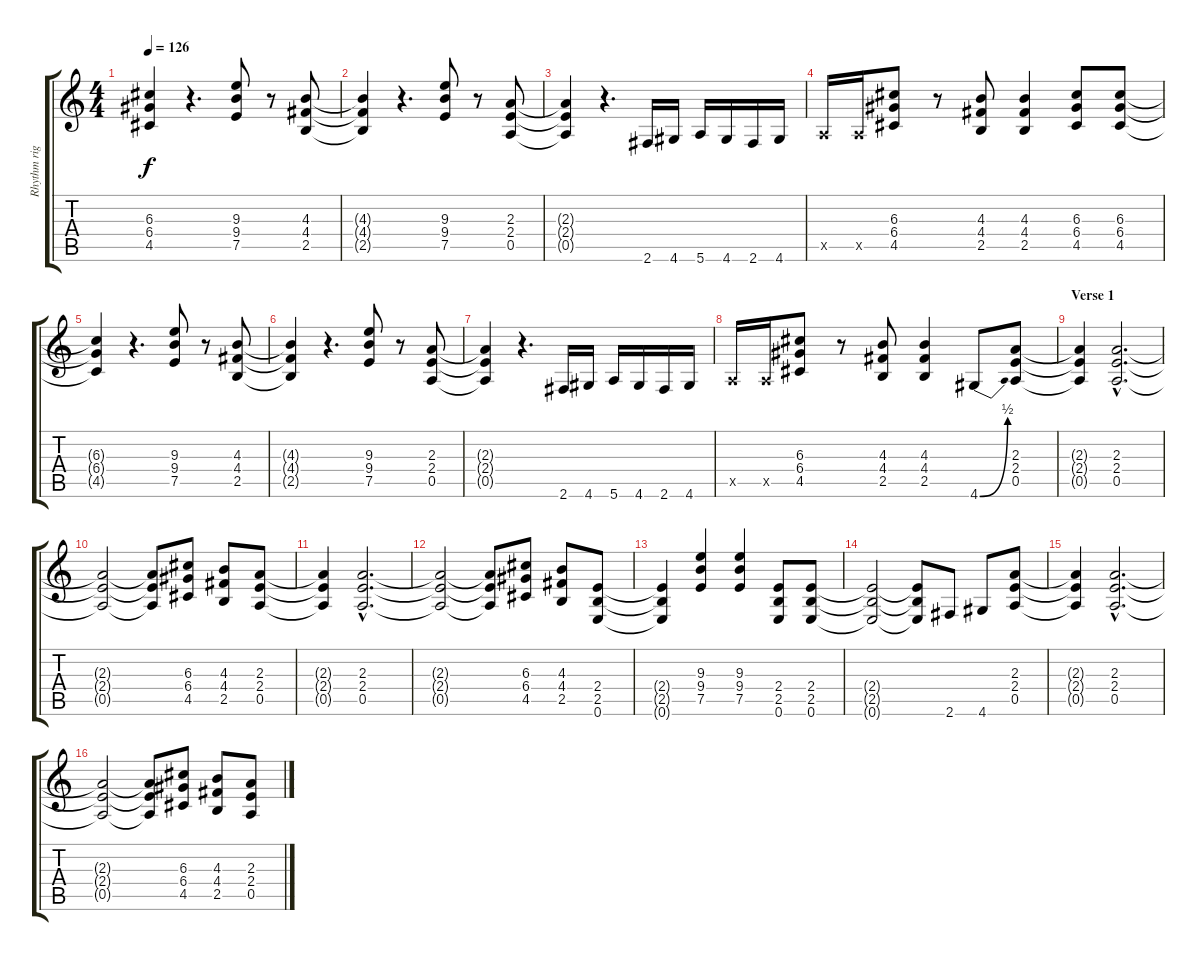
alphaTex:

\track ("Rhythm right" "Rhythm rig") {instrument overdrivenguitar}
\staff {score tabs}
\tuning (E4 B3 G3 D3 A2 E2) {hide}
\ts (4 4)
\tempo 126
\clef g2
\ks c
(6.3 6.4 4.5).4{dy f instrument overdrivenguitar} r.4{d} (9.3 9.4 7.5).8 r.8 (4.3 4.4 2.5).8 |
(4.3{t} 4.4{t} 2.5{t}).4 r.4{d} (9.3 9.4 7.5).8 r.8 (2.3 2.4 0.5).8 |
(2.3{t} 2.4{t} 0.5{t}).4 r.4{d} 2.6.16 4.6.16 5.6.16 4.6.16 2.6.16 4.6.16 |
0.5{x}.16 0.5{x}.16 (6.3 6.4 4.5).8 r.8 (4.3 4.4 2.5).8 (4.3 4.4 2.5).4 (6.3 6.4 4.5).8 (6.3 6.4 4.5).8 |
(6.3{t} 6.4{t} 4.5{t}).4 r.4{d} (9.3 9.4 7.5).8 r.8 (4.3 4.4 2.5).8 |
(4.3{t} 4.4{t} 2.5{t}).4 r.4{d} (9.3 9.4 7.5).8 r.8 (2.3 2.4 0.5).8 |
(2.3{t} 2.4{t} 0.5{t}).4 r.4{d} 2.6.16 4.6.16 5.6.16 4.6.16 2.6.16 4.6.16 |
0.5{x}.16 0.5{x}.16 (6.3 6.4 4.5).8 r.8 (4.3 4.4 2.5).8 (4.3 4.4 2.5).4 4.6{be (bend 0 0 60 2)}.8 (2.3 2.4 0.5).8 |
\section ("" "Verse 1")
(2.3{t} 2.4{t} 0.5{t}).4 (2.3{hac} 2.4{hac} 0.5{hac}).2{d} |
(2.3{t} 2.4{t} 0.5{t}).2 (2.3{t} 2.4{t} 0.5{t}).8 (6.3 6.4 4.5).8 (4.3 4.4 2.5).8 (2.3 2.4 0.5).8 |
(2.3{t} 2.4{t} 0.5{t}).4 (2.3{hac} 2.4{hac} 0.5{hac}).2{d} |
(2.3{t} 2.4{t} 0.5{t}).2 (2.3{t} 2.4{t} 0.5{t}).8 (6.3 6.4 4.5).8 (4.3 4.4 2.5).8 (2.4 2.5 0.6).8 |
(2.4{t} 2.5{t} 0.6{t}).4 (9.3 9.4 7.5).4 (9.3 9.4 7.5).4 (2.4 2.5 0.6).8 (2.4 2.5 0.6).8 |
(2.4{t} 2.5{t} 0.6{t}).2 (2.4{t} 2.5{t} 0.6{t}).8 2.6.8 4.6.8 (2.3 2.4 0.5).8 |
(2.3{t} 2.4{t} 0.5{t}).4 (2.3{hac} 2.4{hac} 0.5{hac}).2{d} |
(2.3{t} 2.4{t} 0.5{t}).2 (2.3{t} 2.4{t} 0.5{t}).8 (6.3 6.4 4.5).8 (4.3 4.4 2.5).8 (2.3 2.4 0.5).8
